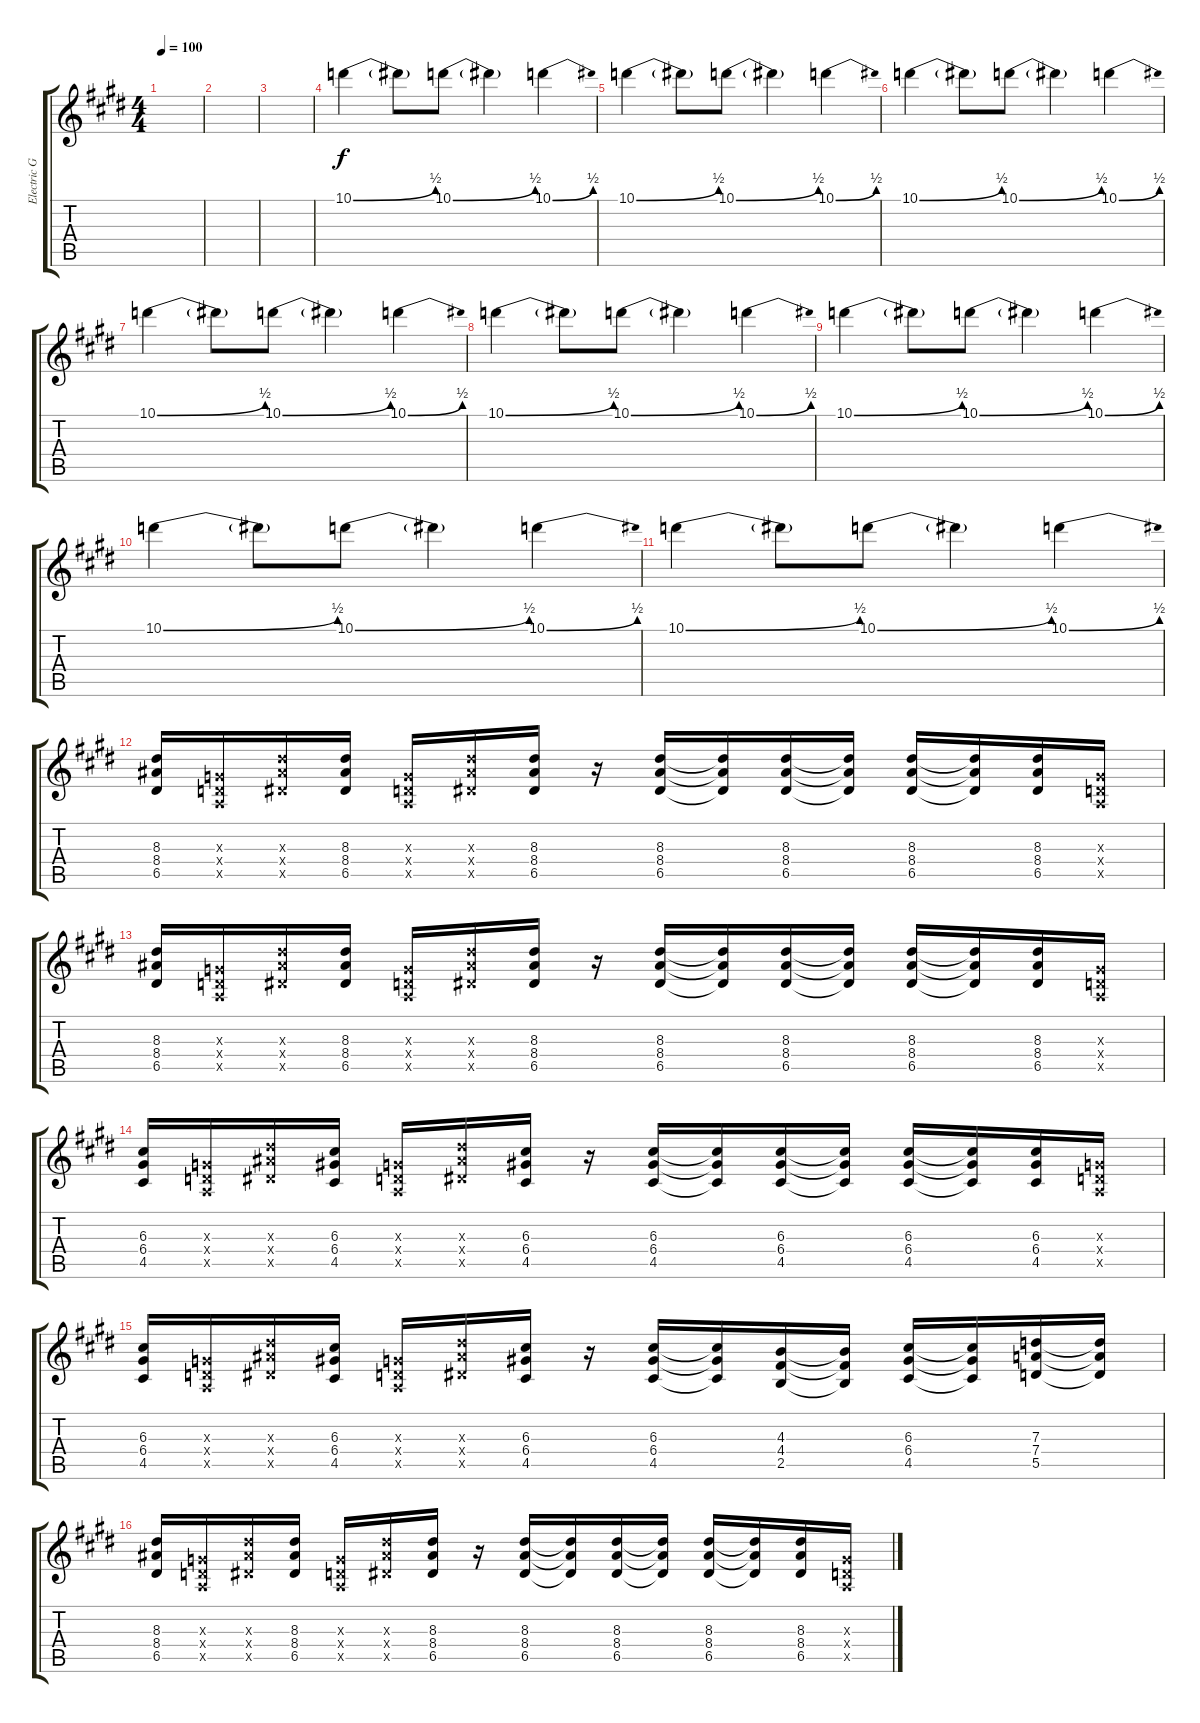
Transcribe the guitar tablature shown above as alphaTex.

\track ("Electric Guitar" "Electric G") {instrument distortionguitar}
\staff {score tabs}
\tuning (E4 B3 G3 D3 A2 E2) {hide}
\ts (4 4)
\tempo 100
\clef g2
\ks e
|
|
|
10.1{be (bend 0 0 60 2)}.4 10.1{t}.8 10.1{be (bend 0 0 60 2)}.8 10.1{t}.4 10.1{be (bend 0 0 60 2)}.4 |
10.1{be (bend 0 0 60 2)}.4 10.1{t}.8 10.1{be (bend 0 0 60 2)}.8 10.1{t}.4 10.1{be (bend 0 0 60 2)}.4 |
10.1{be (bend 0 0 60 2)}.4 10.1{t}.8 10.1{be (bend 0 0 60 2)}.8 10.1{t}.4 10.1{be (bend 0 0 60 2)}.4 |
10.1{be (bend 0 0 60 2)}.4 10.1{t}.8 10.1{be (bend 0 0 60 2)}.8 10.1{t}.4 10.1{be (bend 0 0 60 2)}.4 |
10.1{be (bend 0 0 60 2)}.4 10.1{t}.8 10.1{be (bend 0 0 60 2)}.8 10.1{t}.4 10.1{be (bend 0 0 60 2)}.4 |
10.1{be (bend 0 0 60 2)}.4 10.1{t}.8 10.1{be (bend 0 0 60 2)}.8 10.1{t}.4 10.1{be (bend 0 0 60 2)}.4 |
10.1{be (bend 0 0 60 2)}.4 10.1{t}.8 10.1{be (bend 0 0 60 2)}.8 10.1{t}.4 10.1{be (bend 0 0 60 2)}.4 |
10.1{be (bend 0 0 60 2)}.4 10.1{t}.8 10.1{be (bend 0 0 60 2)}.8 10.1{t}.4 10.1{be (bend 0 0 60 2)}.4 |
(8.3 8.4 6.5).16 (0.3{x} 0.4{x} 0.5{x}).16 (8.3{x} 8.4{x} 6.5{x}).16 (8.3 8.4 6.5).16 (0.3{x} 0.4{x} 0.5{x}).16 (8.3{x} 8.4{x} 6.5{x}).16 (8.3 8.4 6.5).16 r.16 (8.3 8.4 6.5).16 (8.3{t} 8.4{t} 6.5{t}).16 (8.3 8.4 6.5).16 (8.3{t} 8.4{t} 6.5{t}).16 (8.3 8.4 6.5).16 (8.3{t} 8.4{t} 6.5{t}).16 (8.3 8.4 6.5).16 (0.3{x} 0.4{x} 0.5{x}).16 |
(8.3 8.4 6.5).16 (0.3{x} 0.4{x} 0.5{x}).16 (8.3{x} 8.4{x} 6.5{x}).16 (8.3 8.4 6.5).16 (0.3{x} 0.4{x} 0.5{x}).16 (8.3{x} 8.4{x} 6.5{x}).16 (8.3 8.4 6.5).16 r.16 (8.3 8.4 6.5).16 (8.3{t} 8.4{t} 6.5{t}).16 (8.3 8.4 6.5).16 (8.3{t} 8.4{t} 6.5{t}).16 (8.3 8.4 6.5).16 (8.3{t} 8.4{t} 6.5{t}).16 (8.3 8.4 6.5).16 (0.3{x} 0.4{x} 0.5{x}).16 |
(6.3 6.4 4.5).16 (0.3{x} 0.4{x} 0.5{x}).16 (8.3{x} 8.4{x} 6.5{x}).16 (6.3 6.4 4.5).16 (0.3{x} 0.4{x} 0.5{x}).16 (8.3{x} 8.4{x} 6.5{x}).16 (6.3 6.4 4.5).16 r.16 (6.3 6.4 4.5).16 (6.3{t} 6.4{t} 4.5{t}).16 (6.3 6.4 4.5).16 (6.3{t} 6.4{t} 4.5{t}).16 (6.3 6.4 4.5).16 (6.3{t} 6.4{t} 4.5{t}).16 (6.3 6.4 4.5).16 (0.3{x} 0.4{x} 0.5{x}).16 |
(6.3 6.4 4.5).16 (0.3{x} 0.4{x} 0.5{x}).16 (8.3{x} 8.4{x} 6.5{x}).16 (6.3 6.4 4.5).16 (0.3{x} 0.4{x} 0.5{x}).16 (8.3{x} 8.4{x} 6.5{x}).16 (6.3 6.4 4.5).16 r.16 (6.3 6.4 4.5).16 (6.3{t} 6.4{t} 4.5{t}).16 (4.3 4.4 2.5).16 (4.3{t} 4.4{t} 2.5{t}).16 (6.3 6.4 4.5).16 (6.3{t} 6.4{t} 4.5{t}).16 (7.3 7.4 5.5).16 (7.3{t} 7.4{t} 5.5{t}).16 |
(8.3 8.4 6.5).16 (0.3{x} 0.4{x} 0.5{x}).16 (8.3{x} 8.4{x} 6.5{x}).16 (8.3 8.4 6.5).16 (0.3{x} 0.4{x} 0.5{x}).16 (8.3{x} 8.4{x} 6.5{x}).16 (8.3 8.4 6.5).16 r.16 (8.3 8.4 6.5).16 (8.3{t} 8.4{t} 6.5{t}).16 (8.3 8.4 6.5).16 (8.3{t} 8.4{t} 6.5{t}).16 (8.3 8.4 6.5).16 (8.3{t} 8.4{t} 6.5{t}).16 (8.3 8.4 6.5).16 (0.3{x} 0.4{x} 0.5{x}).16
